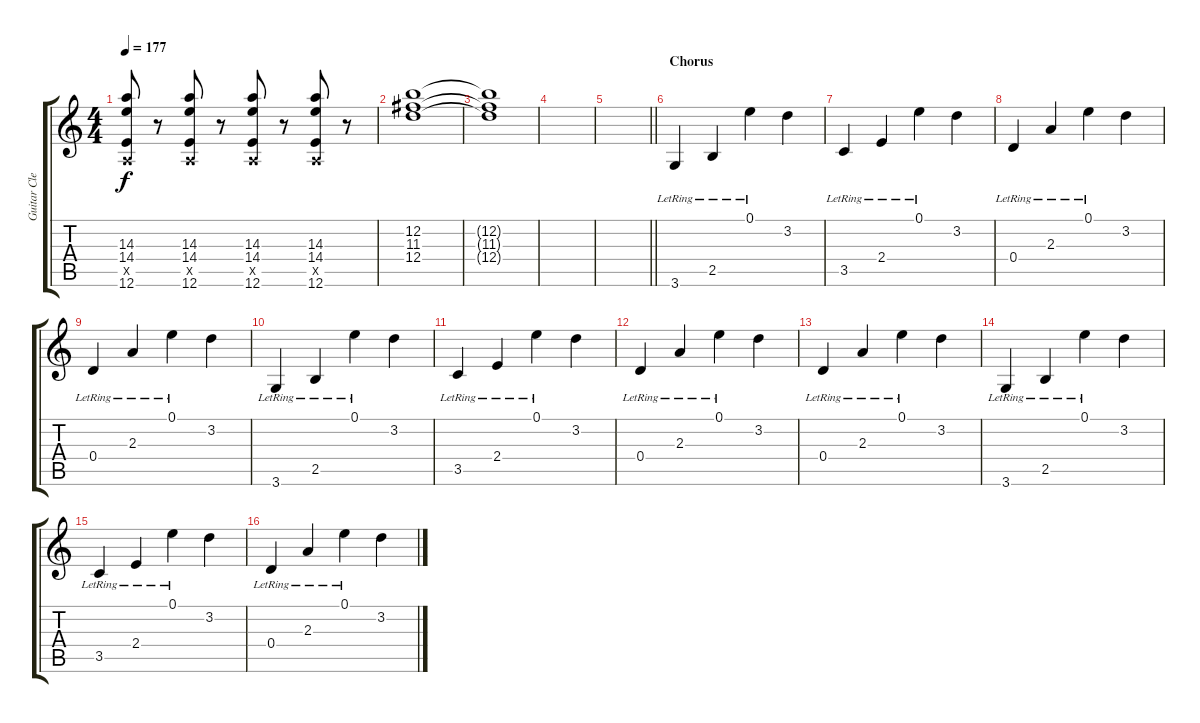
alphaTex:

\track ("Guitar Clean" "Guitar Cle") {instrument electricguitarclean}
\staff {score tabs}
\tuning (E4 B3 G3 D3 A2 E2) {hide}
\ts (4 4)
\tempo 177
\clef g2
\ks c
(14.3 14.4 0.5{x} 12.6).8{dy f} r.8 (14.3 14.4 0.5{x} 12.6).8 r.8 (14.3 14.4 0.5{x} 12.6).8 r.8 (14.3 14.4 0.5{x} 12.6).8 r.8 |
(12.2 11.3 12.4).1 |
(12.2{t} 11.3{t} 12.4{t}).1 |
|
\barLineRight lightlight
|
\section ("" "Chorus")
3.6{lr}.4 2.5{lr}.4 0.1{lr}.4 3.2.4 |
3.5{lr}.4 2.4{lr}.4 0.1{lr}.4 3.2.4 |
0.4{lr}.4 2.3{lr}.4 0.1{lr}.4 3.2.4 |
0.4{lr}.4 2.3{lr}.4 0.1{lr}.4 3.2.4 |
3.6{lr}.4 2.5{lr}.4 0.1{lr}.4 3.2.4 |
3.5{lr}.4 2.4{lr}.4 0.1{lr}.4 3.2.4 |
0.4{lr}.4 2.3{lr}.4 0.1{lr}.4 3.2.4 |
0.4{lr}.4 2.3{lr}.4 0.1{lr}.4 3.2.4 |
3.6{lr}.4 2.5{lr}.4 0.1{lr}.4 3.2.4 |
3.5{lr}.4 2.4{lr}.4 0.1{lr}.4 3.2.4 |
0.4{lr}.4 2.3{lr}.4 0.1{lr}.4 3.2.4
